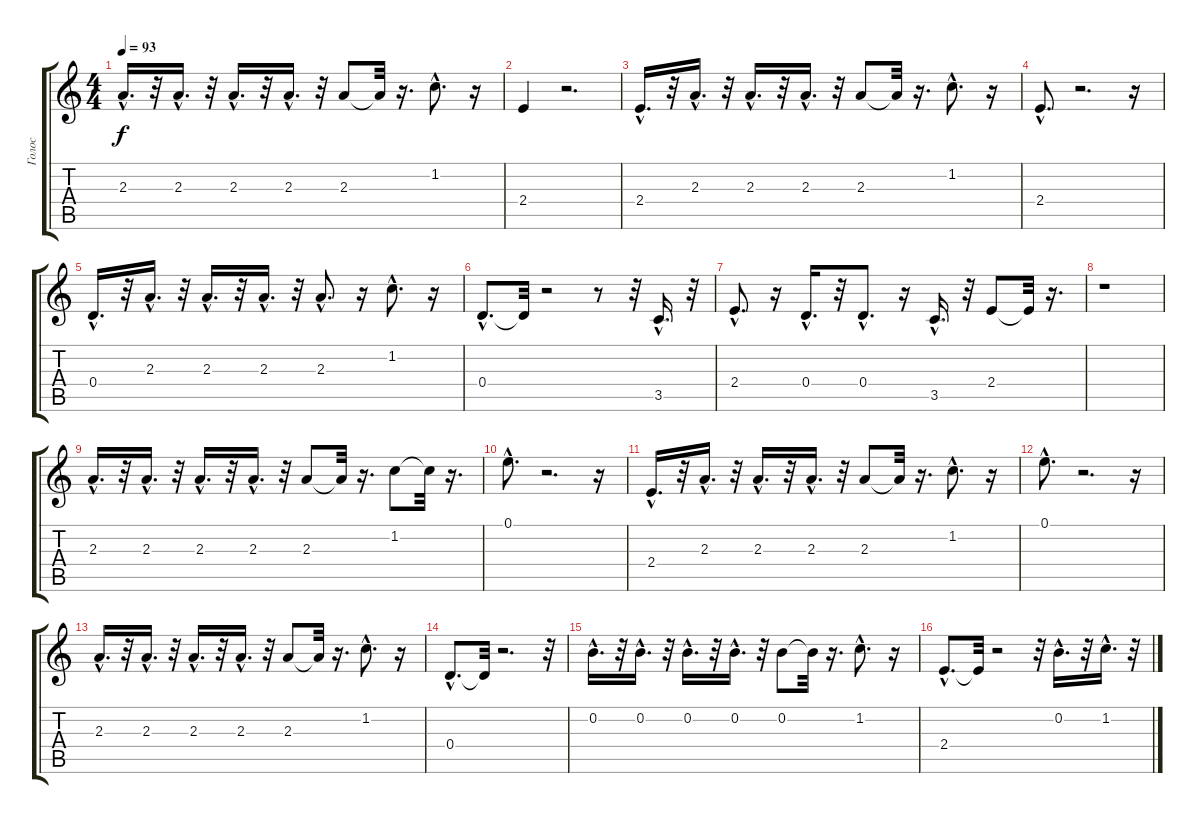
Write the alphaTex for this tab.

\track ("Голос" "Голос") {instrument electricbasspick}
\staff {score tabs}
\tuning (E4 B3 G3 D3 A2 E2) {hide}
\ts (4 4)
\tempo 93
\clef g2
\ks c
2.3{hac}.16{d dy f instrument electricbasspick} r.32 2.3{hac}.16{d} r.32 2.3{hac}.16{d} r.32 2.3{hac}.16{d} r.32 2.3.8 2.3{t}.32 r.16{d} 1.2{hac}.8{d} r.16 |
2.4.4 r.2{d} |
2.4{hac}.16{d} r.32 2.3{hac}.16{d} r.32 2.3{hac}.16{d} r.32 2.3{hac}.16{d} r.32 2.3.8 2.3{t}.32 r.16{d} 1.2{hac}.8{d} r.16 |
2.4{hac}.8{d} r.2{d} r.16 |
0.4{hac}.16{d} r.32 2.3{hac}.16{d} r.32 2.3{hac}.16{d} r.32 2.3{hac}.16{d} r.32 2.3{hac}.8{d} r.16 1.2{hac}.8{d} r.16 |
0.4{hac}.8{d} 0.4{t}.32 r.2 r.8 r.32 3.5{hac}.16{d} r.32 |
2.4{hac}.8{d} r.16 0.4{hac}.16{d} r.32 0.4{hac}.8{d} r.16 3.5{hac}.16{d} r.32 2.4.8 2.4{t}.32 r.16{d} |
r.1 |
2.3{hac}.16{d} r.32 2.3{hac}.16{d} r.32 2.3{hac}.16{d} r.32 2.3{hac}.16{d} r.32 2.3.8 2.3{t}.32 r.16{d} 1.2.8 1.2{t}.32 r.16{d} |
0.1{hac}.8{d} r.2{d} r.16 |
2.4{hac}.16{d} r.32 2.3{hac}.16{d} r.32 2.3{hac}.16{d} r.32 2.3{hac}.16{d} r.32 2.3.8 2.3{t}.32 r.16{d} 1.2{hac}.8{d} r.16 |
0.1{hac}.8{d} r.2{d} r.16 |
2.3{hac}.16{d} r.32 2.3{hac}.16{d} r.32 2.3{hac}.16{d} r.32 2.3{hac}.16{d} r.32 2.3.8 2.3{t}.32 r.16{d} 1.2{hac}.8{d} r.16 |
0.4{hac}.8{d} 0.4{t}.32 r.2{d} r.32 |
0.2{hac}.16{d} r.32 0.2{hac}.16{d} r.32 0.2{hac}.16{d} r.32 0.2{hac}.16{d} r.32 0.2.8 0.2{t}.32 r.16{d} 1.2{hac}.8{d} r.16 |
2.4{hac}.8{d} 2.4{t}.32 r.2 r.32 0.2{hac}.16{d} r.32 1.2{hac}.16{d} r.32
